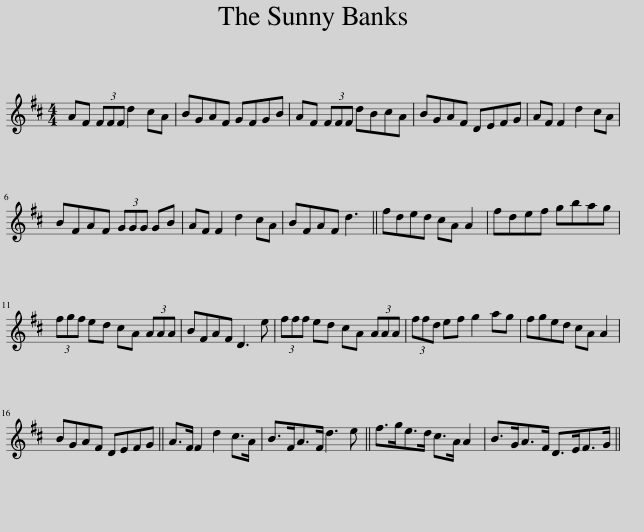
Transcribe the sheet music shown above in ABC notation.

X:1
L:1/8
M:4/4
I:linebreak $
K:D
V:1 treble
V:1
 AF (3FFF d2 cA | BGAF GFGB | AF (3FFF dBcA | BGAF DEFG | AF F2 d2 cA |$ %5
 BFAF (3GGG GB | AF F2 d2 cA | BFAF d3 || fded cA A2 | fdef gbag |$ %10
 (3fgf ed cA (3AAA | BFAF D3 e | (3fff ed cA (3AAA | (3ffd ef g2 ag | fged cA A2 |$ %15
 BGAF DEFG || A>F F2 d2 c>A | B>FA>F d3 e || f>ge>d c>A A2 | B>GA>F D>EF>G || %20
